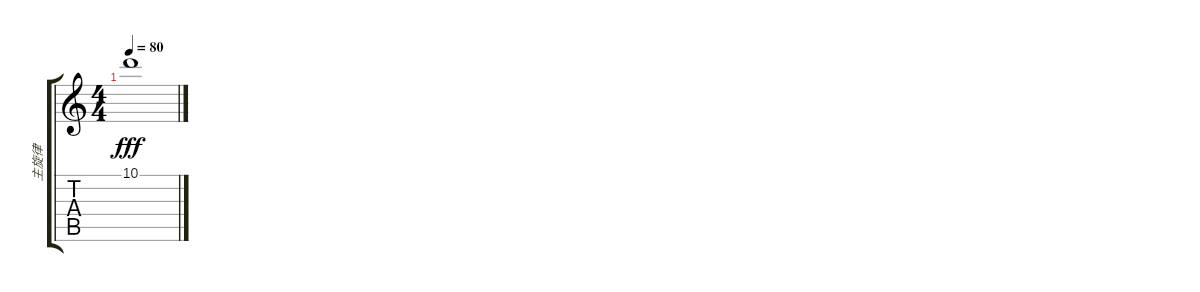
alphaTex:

\track ("主旋律" "主旋律") {instrument fretlessbass}
\staff {score tabs}
\tuning (E4 B3 G3 D3 A2 E2) {hide}
\ts (4 4)
\tempo 80
\clef g2
\ks c
10.1.1{dy fff}
